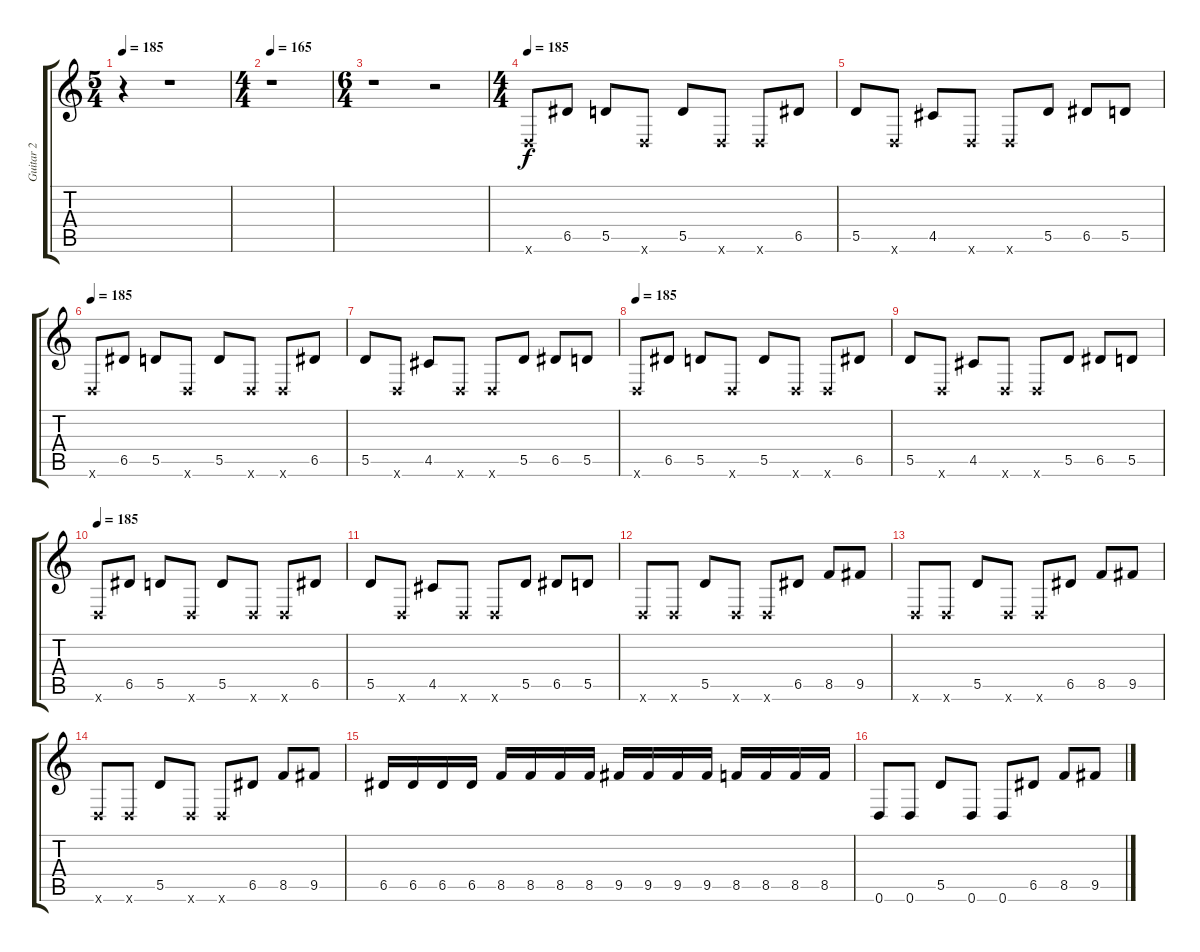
\track ("Guitar 2" "Guitar 2") {instrument distortionguitar}
\staff {score tabs}
\tuning (E4 B3 G3 D3 A2 D2) {hide}
\ts (5 4)
\tempo 185
\tempo 130
\tempo 185
\clef g2
\ks c
r.4{dy f instrument distortionguitar} r.1 |
\ts (4 4)
\tempo 165
r.1 |
\ts (6 4)
r.1 r.2 |
\ts (4 4)
\tempo 185
0.6{x}.8 6.5.8 5.5.8 0.6{x}.8 5.5.8 0.6{x}.8 0.6{x}.8 6.5.8 |
5.5.8 0.6{x}.8 4.5.8 0.6{x}.8 0.6{x}.8 5.5.8 6.5.8 5.5.8 |
\tempo 185
0.6{x}.8 6.5.8 5.5.8 0.6{x}.8 5.5.8 0.6{x}.8 0.6{x}.8 6.5.8 |
5.5.8 0.6{x}.8 4.5.8 0.6{x}.8 0.6{x}.8 5.5.8 6.5.8 5.5.8 |
\tempo 185
0.6{x}.8 6.5.8 5.5.8 0.6{x}.8 5.5.8 0.6{x}.8 0.6{x}.8 6.5.8 |
5.5.8 0.6{x}.8 4.5.8 0.6{x}.8 0.6{x}.8 5.5.8 6.5.8 5.5.8 |
\tempo 185
0.6{x}.8 6.5.8 5.5.8 0.6{x}.8 5.5.8 0.6{x}.8 0.6{x}.8 6.5.8 |
5.5.8 0.6{x}.8 4.5.8 0.6{x}.8 0.6{x}.8 5.5.8 6.5.8 5.5.8 |
0.6{x}.8 0.6{x}.8 5.5.8 0.6{x}.8 0.6{x}.8 6.5.8 8.5.8 9.5.8 |
0.6{x}.8 0.6{x}.8 5.5.8 0.6{x}.8 0.6{x}.8 6.5.8 8.5.8 9.5.8 |
0.6{x}.8 0.6{x}.8 5.5.8 0.6{x}.8 0.6{x}.8 6.5.8 8.5.8 9.5.8 |
6.5.16 6.5.16 6.5.16 6.5.16 8.5.16 8.5.16 8.5.16 8.5.16 9.5.16 9.5.16 9.5.16 9.5.16 8.5.16 8.5.16 8.5.16 8.5.16 |
0.6.8 0.6.8 5.5.8 0.6.8 0.6.8 6.5.8 8.5.8 9.5.8
